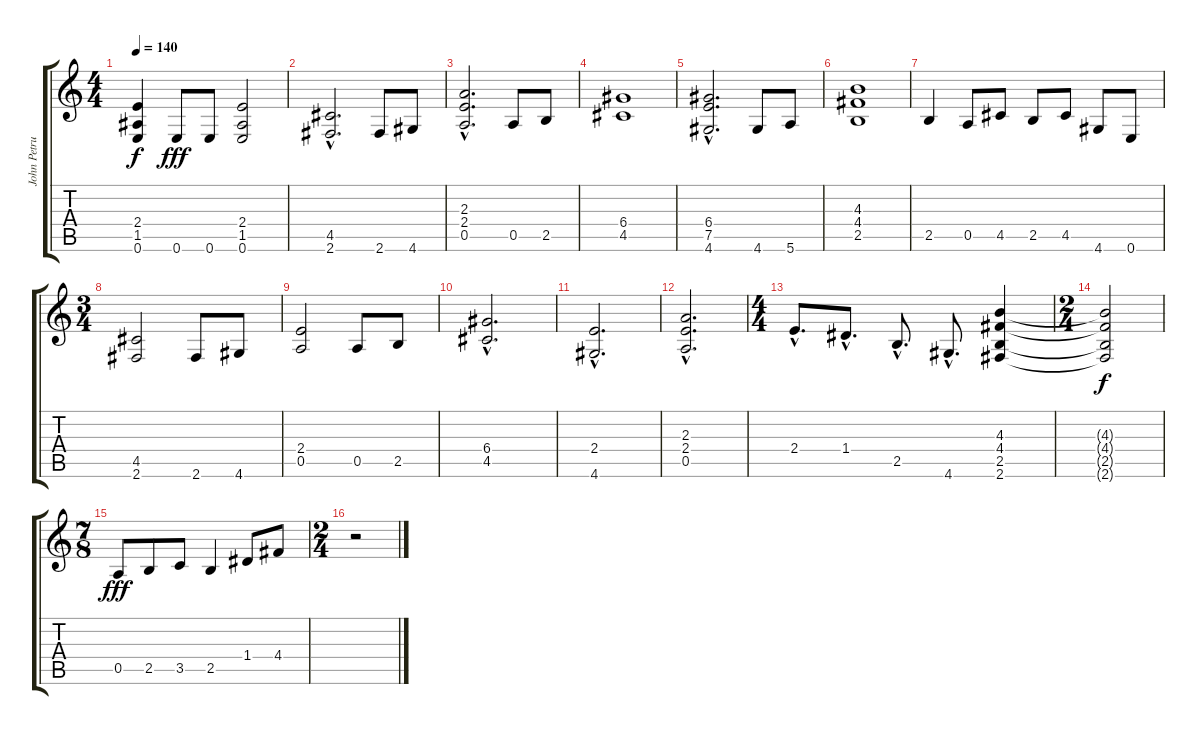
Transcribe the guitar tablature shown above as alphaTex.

\track ("John Petrucci - 6 Strings Guitar" "John Petru") {instrument distortionguitar}
\staff {score tabs}
\tuning (E4 B3 G3 D3 A2 E2) {hide}
\ts (4 4)
\tempo 140
\clef g2
\ks c
(2.4{t} 1.5{t} 0.6{t}).4{dy f} 0.6.8{dy fff} 0.6.8 (2.4 1.5 0.6).2 |
(4.5{hac} 2.6{hac}).2{d} 2.6.8 4.6.8 |
(2.3{hac} 2.4{hac} 0.5{hac}).2{d} 0.5.8 2.5.8 |
(6.4 4.5).1 |
(6.4{hac} 7.5{hac} 4.6{hac}).2{d} 4.6.8 5.6.8 |
(4.3 4.4 2.5).1 |
2.5.4 0.5.8 4.5.8 2.5.8 4.5.8 4.6.8 0.6.8 |
\ts (3 4)
(4.5 2.6).2 2.6.8 4.6.8 |
(2.4 0.5).2 0.5.8 2.5.8 |
(6.4{hac} 4.5{hac}).2{d} |
(2.4{hac} 4.6{hac}).2{d} |
(2.3{hac} 2.4{hac} 0.5{hac}).2{d} |
\ts (4 4)
2.4{hac}.8{d} 1.4{hac}.8{d} 2.5{hac}.8{d} 4.6{hac}.8{d} (4.3 4.4 2.5 2.6).4 |
\ts (2 4)
(4.3{t} 4.4{t} 2.5{t} 2.6{t}).2{dy f} |
\ts (7 8)
0.5.8{dy fff} 2.5.8 3.5.8 2.5.4 1.4.8 4.4.8 |
\ts (2 4)
r.2
